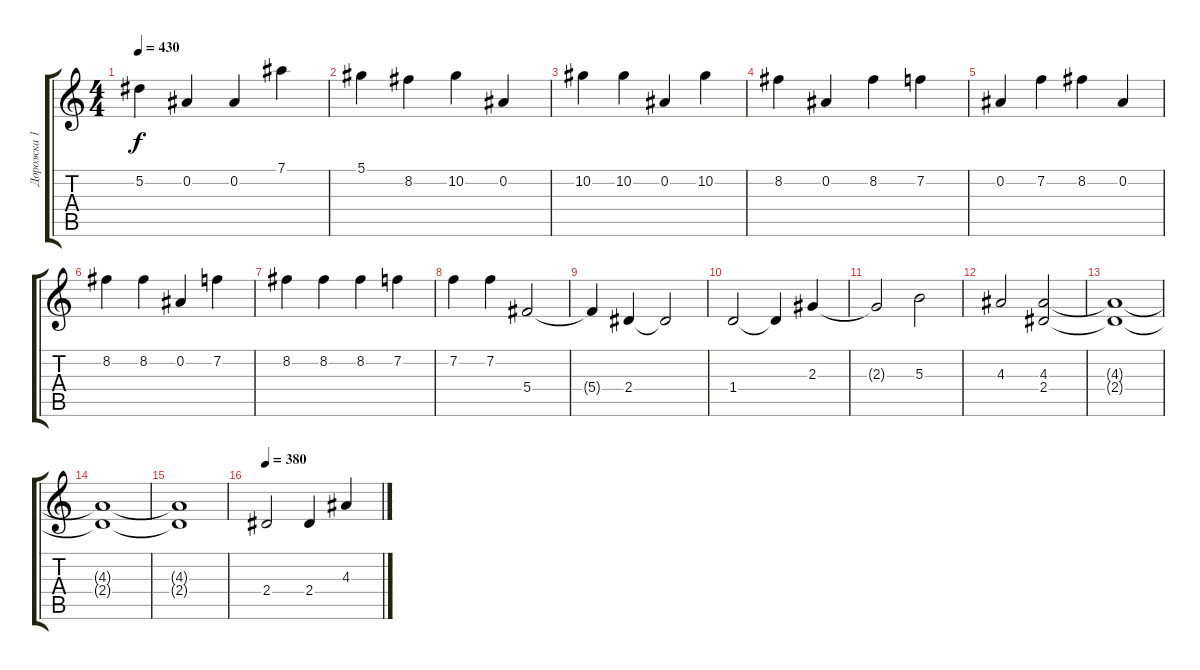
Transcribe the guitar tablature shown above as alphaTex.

\track ("Дорожка 1" "Дорожка 1") {instrument overdrivenguitar}
\staff {score tabs}
\tuning (Eb4 Bb3 Gb3 Db3 Ab2 Eb2) {hide}
\ts (4 4)
\tempo 430
\clef g2
\ks c
5.2.4{dy f} 0.2.4 0.2.4 7.1.4 |
5.1.4 8.2.4 10.2.4 0.2.4 |
10.2.4 10.2.4 0.2.4 10.2.4 |
8.2.4 0.2.4 8.2.4 7.2.4 |
0.2.4 7.2.4 8.2.4 0.2.4 |
8.2.4 8.2.4 0.2.4 7.2.4 |
8.2.4 8.2.4 8.2.4 7.2.4 |
7.2.4 7.2.4 5.4.2 |
5.4{t}.4 2.4.4 2.4{t}.2 |
1.4.2 1.4{t}.4 2.3.4 |
2.3{t}.2 5.3.2 |
4.3.2 (4.3 2.4).2 |
(4.3{t} 2.4{t}).1 |
(4.3{t} 2.4{t}).1 |
(4.3{t} 2.4{t}).1 |
\tempo 380
2.4.2 2.4.4 4.3.4
